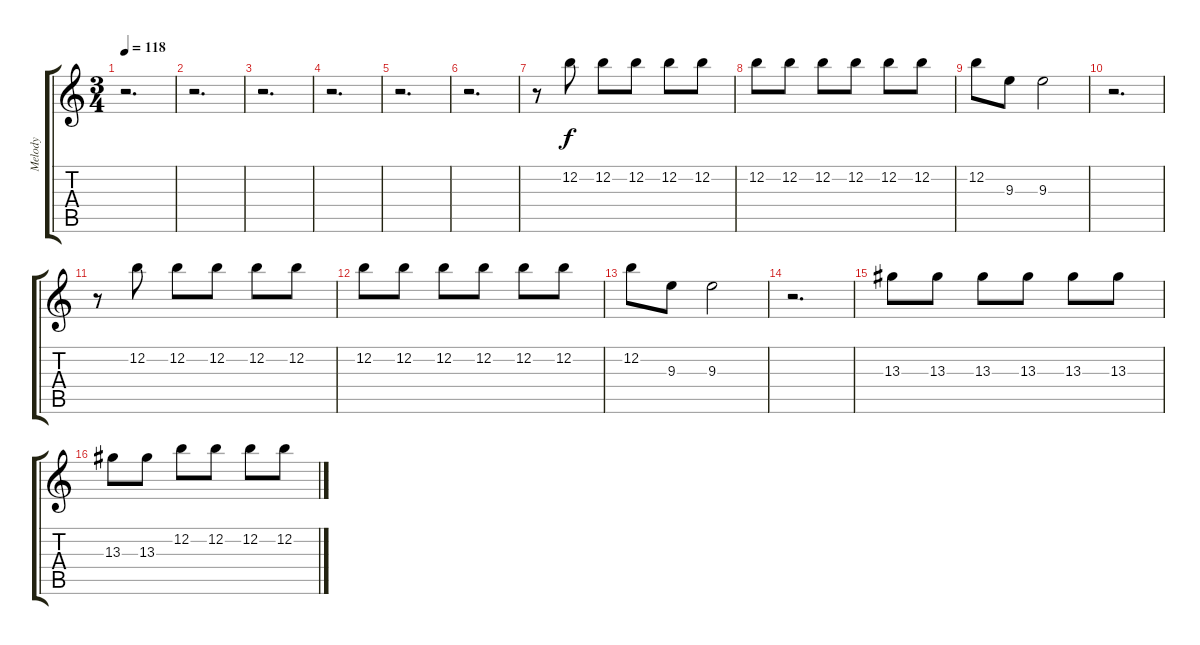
\track ("Melody" "Melody") {instrument acousticguitarsteel}
\staff {score tabs}
\tuning (E4 B3 G3 D3 A2 E2) {hide}
\ts (3 4)
\tempo 118
\clef g2
\ks c
r.2{d dy f} |
r.2{d} |
r.2{d} |
r.2{d} |
r.2{d} |
r.2{d} |
r.8 12.2.8 12.2.8 12.2.8 12.2.8 12.2.8 |
12.2.8 12.2.8 12.2.8 12.2.8 12.2.8 12.2.8 |
12.2.8 9.3.8 9.3.2 |
r.2{d} |
r.8 12.2.8 12.2.8 12.2.8 12.2.8 12.2.8 |
12.2.8 12.2.8 12.2.8 12.2.8 12.2.8 12.2.8 |
12.2.8 9.3.8 9.3.2 |
r.2{d} |
13.3.8 13.3.8 13.3.8 13.3.8 13.3.8 13.3.8 |
13.3.8 13.3.8 12.2.8 12.2.8 12.2.8 12.2.8
